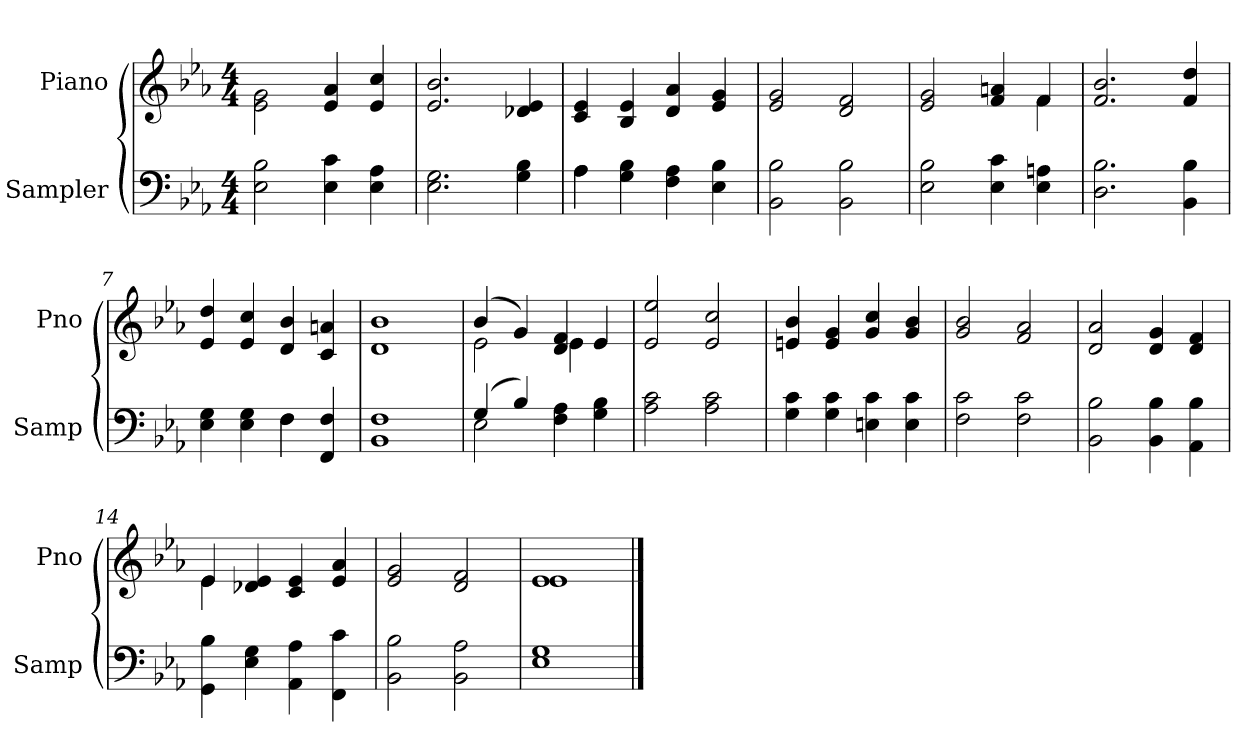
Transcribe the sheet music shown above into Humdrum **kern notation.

**kern	**kern
*part2	*part1
*staff2	*staff1
*I"Sampler	*I"Piano
*I'Samp	*I'Pno
*clefF4	*clefG2
*k[b-e-a-]	*k[b-e-a-]
*E-:	*E-:
*M4/4	*M4/4
=1	=1
2E- 2B-	2e-\ 2g\
4E- 4c	4e- 4a-
4E- 4A-	4e- 4cc
=2	=2
2.E- 2.G	2.e- 2.b-
4G 4B-	4d-X 4e-
=3	=3
*^	*
4A-\	4A-	4c 4e-
4G 4B-	2.ryy	4B- 4e-
4F 4A-	.	4d 4a-
4E- 4B-	.	4e- 4g
*v	*v	*
=4	=4
2BB- 2B-	2e- 2g
2BB- 2B-	2d 2f
=5	=5
*	*^
2E- 2B-	2e- 2g	2.ryy
4E- 4c	4f 4an	.
4E- 4An	4f/	4f
*	*v	*v
=6	=6
2.D 2.B-	2.f 2.b-
4BB- 4B-	4f 4dd
=7	=7
*^	*
4E- 4G	2ryy	4e- 4dd
4E- 4G	.	4e- 4cc
4F\	4F	4d 4b-
4FF 4F	4ryy	4c 4an
*v	*v	*
=8	=8
1BB- 1F	1d 1b-
=9	=9
*^	*^
(4G/	2E-	(4b-/	2e-
4B-/)	.	4g/)	.
4F 4A-	2ryy	4d 4f	4e-
4G 4B-	.	4e-/	4ryy
*v	*v	*	*
*	*v	*v
=10	=10
2A- 2c	2e- 2ee-
2A- 2c	2e- 2cc
=11	=11
4G 4c	4en 4b-
4G 4c	4e 4g
4En 4c	4g 4cc
4E 4c	4g 4b-
=12	=12
2F 2c	2g 2b-
2F 2c	2f 2a-
=13	=13
2BB- 2B-	2d 2a-
4BB- 4B-	4d 4g
4AA- 4B-	4d 4f
=14	=14
*	*^
4GG 4B-	4e-/	4e-
4E- 4G	4d-X 4e-	2.ryy
4AA- 4A-	4c 4e-	.
4FF 4c	4e- 4a-	.
*	*v	*v
=15	=15
2BB- 2B-	2e- 2g
2BB- 2A-	2d 2f
=16	=16
*	*^
1E- 1G	1e-/	1e-
*	*v	*v
==	==
*-	*-
